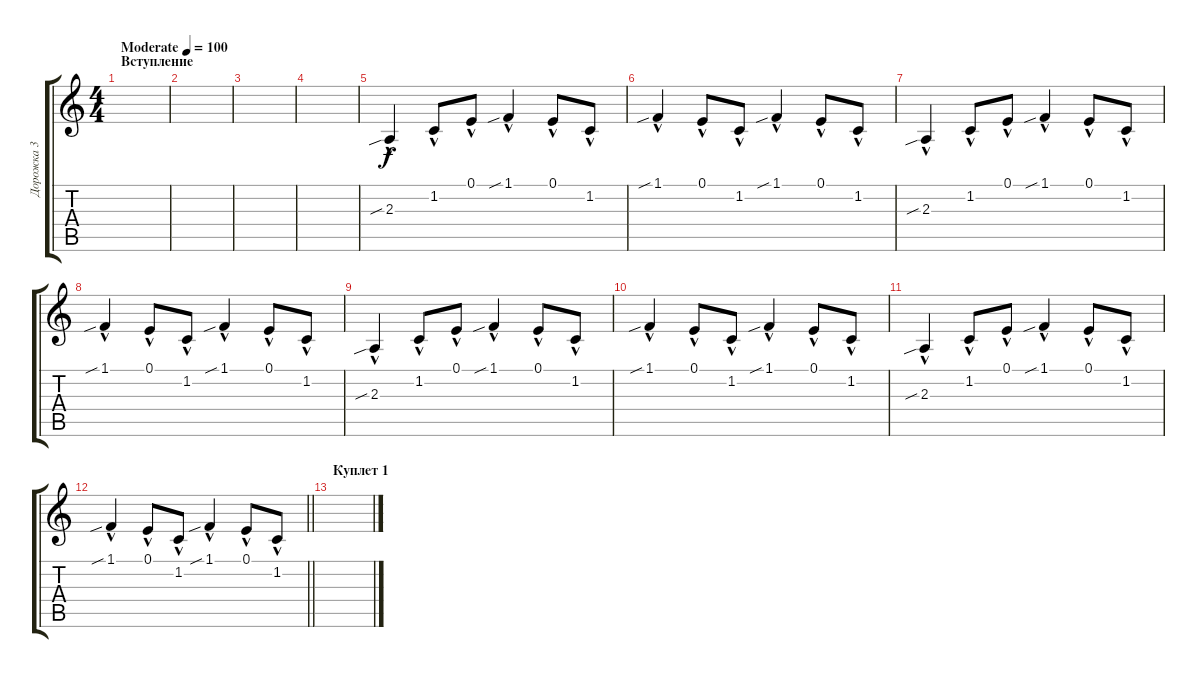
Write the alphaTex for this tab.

\track ("Дорожка 3" "Дорожка 3") {instrument lead1square}
\staff {score tabs}
\tuning (E4 B3 G3 D3 A2 E2) {hide}
\ts (4 4)
\section ("" "Вступление")
\tempo (100 "Moderate")
\clef g2
\ks c
|
|
|
|
2.3{sib hac}.4 1.2{hac}.8 0.1{hac}.8 1.1{sib hac}.4 0.1{hac}.8 1.2{hac}.8 |
1.1{sib hac}.4 0.1{hac}.8 1.2{hac}.8 1.1{sib hac}.4 0.1{hac}.8 1.2{hac}.8 |
2.3{sib hac}.4 1.2{hac}.8 0.1{hac}.8 1.1{sib hac}.4 0.1{hac}.8 1.2{hac}.8 |
1.1{sib hac}.4 0.1{hac}.8 1.2{hac}.8 1.1{sib hac}.4 0.1{hac}.8 1.2{hac}.8 |
2.3{sib hac}.4 1.2{hac}.8 0.1{hac}.8 1.1{sib hac}.4 0.1{hac}.8 1.2{hac}.8 |
1.1{sib hac}.4 0.1{hac}.8 1.2{hac}.8 1.1{sib hac}.4 0.1{hac}.8 1.2{hac}.8 |
2.3{sib hac}.4 1.2{hac}.8 0.1{hac}.8 1.1{sib hac}.4 0.1{hac}.8 1.2{hac}.8 |
\barLineRight lightlight
1.1{sib hac}.4 0.1{hac}.8 1.2{hac}.8 1.1{sib hac}.4 0.1{hac}.8 1.2{hac}.8 |
\section ("" "Куплет 1")
